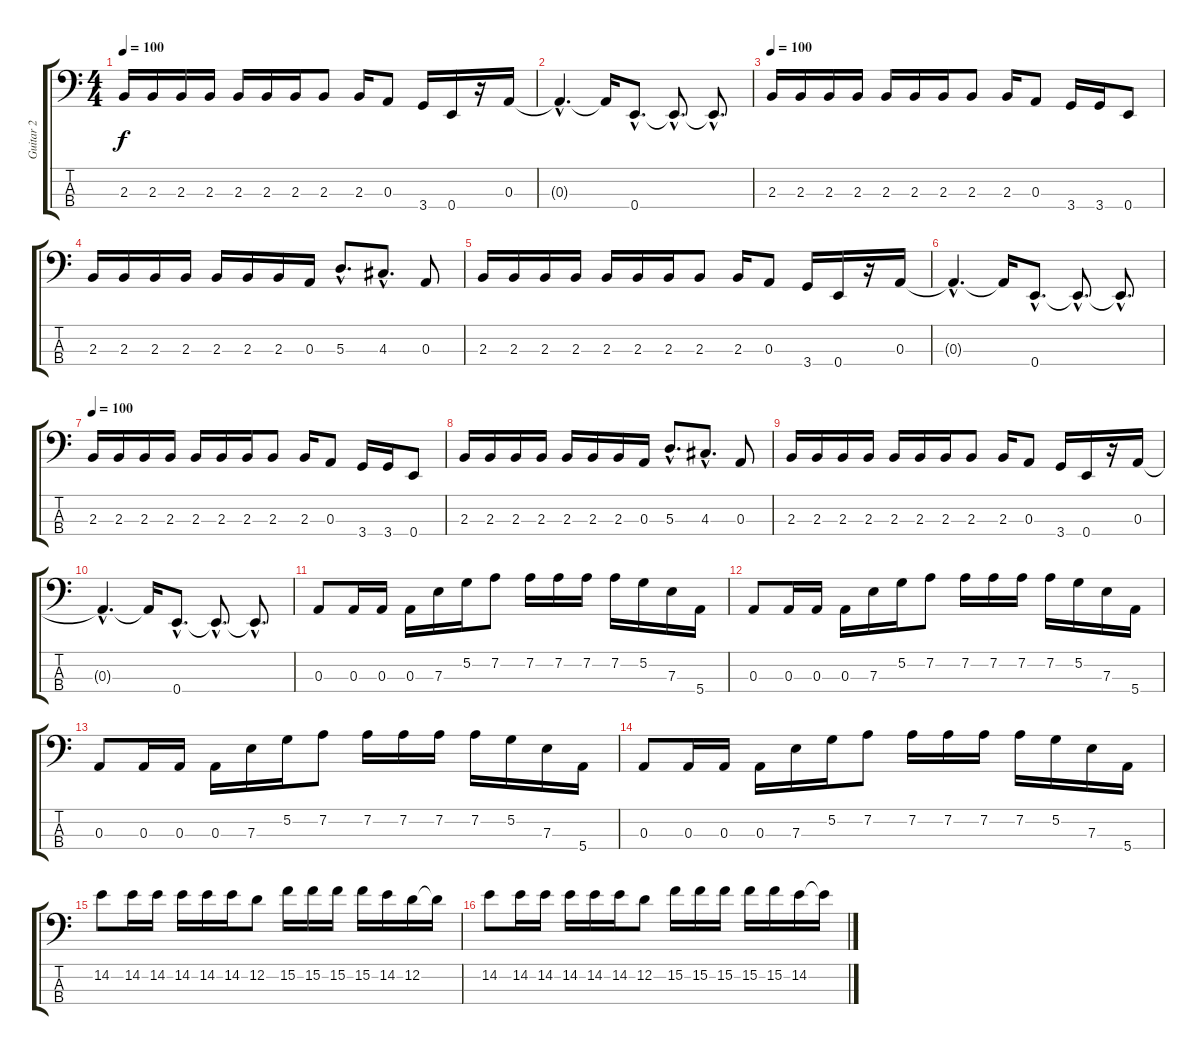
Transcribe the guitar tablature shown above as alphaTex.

\track ("Guitar 2" "Guitar 2") {instrument electricbassfinger}
\staff {score tabs}
\tuning (G2 D2 A1 E1) {hide}
\ts (4 4)
\tempo 100
\clef f4
\ks c
2.3.16{dy f} 2.3.16 2.3.16 2.3.16 2.3.16 2.3.16 2.3.16 2.3.8 2.3.16 0.3.8 3.4.16 0.4.16 r.16 0.3.16 |
0.3{hac t}.4{d} 0.3{t}.16 0.4{hac}.8{d} 0.4{hac t}.8{d} 0.4{hac t}.8{d} |
\tempo 100
2.3.16 2.3.16 2.3.16 2.3.16 2.3.16 2.3.16 2.3.16 2.3.8 2.3.16 0.3.8 3.4.16 3.4.16 0.4.8 |
2.3.16 2.3.16 2.3.16 2.3.16 2.3.16 2.3.16 2.3.16 0.3.16 5.3{hac}.8{d} 4.3{hac}.8{d} 0.3.8 |
2.3.16 2.3.16 2.3.16 2.3.16 2.3.16 2.3.16 2.3.16 2.3.8 2.3.16 0.3.8 3.4.16 0.4.16 r.16 0.3.16 |
0.3{hac t}.4{d} 0.3{t}.16 0.4{hac}.8{d} 0.4{hac t}.8{d} 0.4{hac t}.8{d} |
\tempo 100
2.3.16 2.3.16 2.3.16 2.3.16 2.3.16 2.3.16 2.3.16 2.3.8 2.3.16 0.3.8 3.4.16 3.4.16 0.4.8 |
2.3.16 2.3.16 2.3.16 2.3.16 2.3.16 2.3.16 2.3.16 0.3.16 5.3{hac}.8{d} 4.3{hac}.8{d} 0.3.8 |
2.3.16 2.3.16 2.3.16 2.3.16 2.3.16 2.3.16 2.3.16 2.3.8 2.3.16 0.3.8 3.4.16 0.4.16 r.16 0.3.16 |
0.3{hac t}.4{d} 0.3{t}.16 0.4{hac}.8{d} 0.4{hac t}.8{d} 0.4{hac t}.8{d} |
0.3.8 0.3.16 0.3.16 0.3.16 7.3.16 5.2.16 7.2.8 7.2.16 7.2.16 7.2.16 7.2.16 5.2.16 7.3.16 5.4.16 |
0.3.8 0.3.16 0.3.16 0.3.16 7.3.16 5.2.16 7.2.8 7.2.16 7.2.16 7.2.16 7.2.16 5.2.16 7.3.16 5.4.16 |
0.3.8 0.3.16 0.3.16 0.3.16 7.3.16 5.2.16 7.2.8 7.2.16 7.2.16 7.2.16 7.2.16 5.2.16 7.3.16 5.4.16 |
0.3.8 0.3.16 0.3.16 0.3.16 7.3.16 5.2.16 7.2.8 7.2.16 7.2.16 7.2.16 7.2.16 5.2.16 7.3.16 5.4.16 |
14.2.8 14.2.16 14.2.16 14.2.16 14.2.16 14.2.16 12.2.8 15.2.16 15.2.16 15.2.16 15.2.16 14.2.16 12.2.16 12.2{t}.16 |
14.2.8 14.2.16 14.2.16 14.2.16 14.2.16 14.2.16 12.2.8 15.2.16 15.2.16 15.2.16 15.2.16 15.2.16 14.2.16 14.2{t}.16
